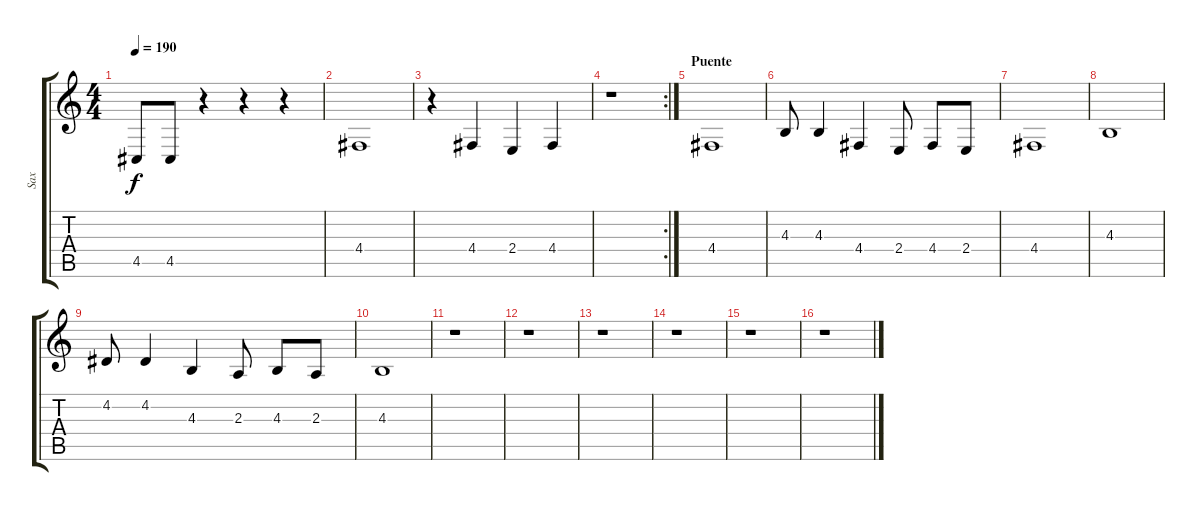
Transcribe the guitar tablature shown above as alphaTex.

\track ("Sax" "Sax") {instrument altosax}
\staff {score tabs}
\tuning (E4 B3 G3 D3 A2 E2) {hide}
\ts (4 4)
\tempo 190
\clef g2
\ks c
4.5.8{dy f} 4.5.8 r.4 r.4 r.4 |
4.4.1 |
r.4 4.4.4 2.4.4 4.4.4 |
\rc 2
r.1 |
\section ("" "Puente")
4.4.1 |
4.3.8 4.3.4 4.4.4 2.4.8 4.4.8 2.4.8 |
4.4.1 |
4.3.1 |
4.2.8 4.2.4 4.3.4 2.3.8 4.3.8 2.3.8 |
4.3.1 |
r.1 |
r.1 |
r.1 |
r.1 |
r.1 |
r.1
